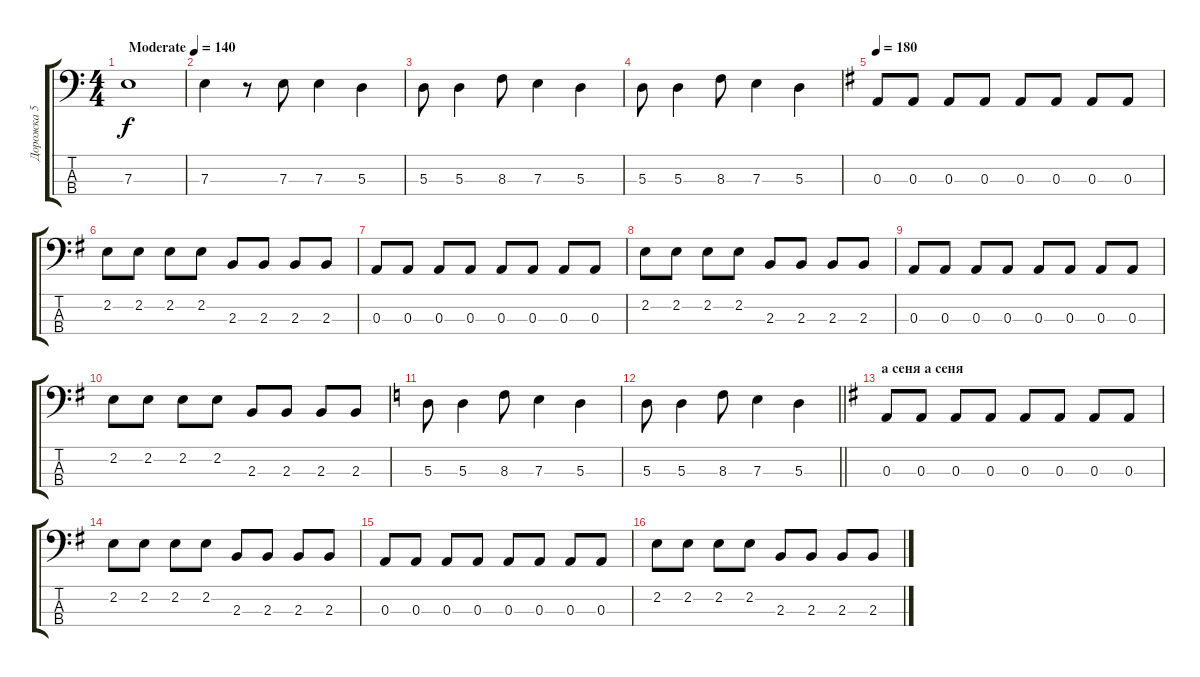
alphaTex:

\track ("Дорожка 5" "Дорожка 5") {instrument electricbassfinger}
\staff {score tabs}
\tuning (G2 D2 A1 E1) {hide}
\ts (4 4)
\tempo (140 "Moderate")
\tempo 120
\tempo (140 "Moderate")
\clef f4
\ks c
7.3.1{dy f instrument electricbassfinger} |
7.3.4 r.8 7.3.8 7.3.4 5.3.4 |
5.3.8 5.3.4 8.3.8 7.3.4 5.3.4 |
5.3.8 5.3.4 8.3.8 7.3.4 5.3.4 |
\tempo 180
\ks g
0.3.8 0.3.8 0.3.8 0.3.8 0.3.8 0.3.8 0.3.8 0.3.8 |
2.2.8 2.2.8 2.2.8 2.2.8 2.3.8 2.3.8 2.3.8 2.3.8 |
0.3.8 0.3.8 0.3.8 0.3.8 0.3.8 0.3.8 0.3.8 0.3.8 |
2.2.8 2.2.8 2.2.8 2.2.8 2.3.8 2.3.8 2.3.8 2.3.8 |
0.3.8 0.3.8 0.3.8 0.3.8 0.3.8 0.3.8 0.3.8 0.3.8 |
2.2.8 2.2.8 2.2.8 2.2.8 2.3.8 2.3.8 2.3.8 2.3.8 |
\ks c
5.3.8 5.3.4 8.3.8 7.3.4 5.3.4 |
\barLineRight lightlight
5.3.8 5.3.4 8.3.8 7.3.4 5.3.4 |
\section ("" "а сеня а сеня")
\ks g
0.3.8 0.3.8 0.3.8 0.3.8 0.3.8 0.3.8 0.3.8 0.3.8 |
2.2.8 2.2.8 2.2.8 2.2.8 2.3.8 2.3.8 2.3.8 2.3.8 |
0.3.8 0.3.8 0.3.8 0.3.8 0.3.8 0.3.8 0.3.8 0.3.8 |
2.2.8 2.2.8 2.2.8 2.2.8 2.3.8 2.3.8 2.3.8 2.3.8
